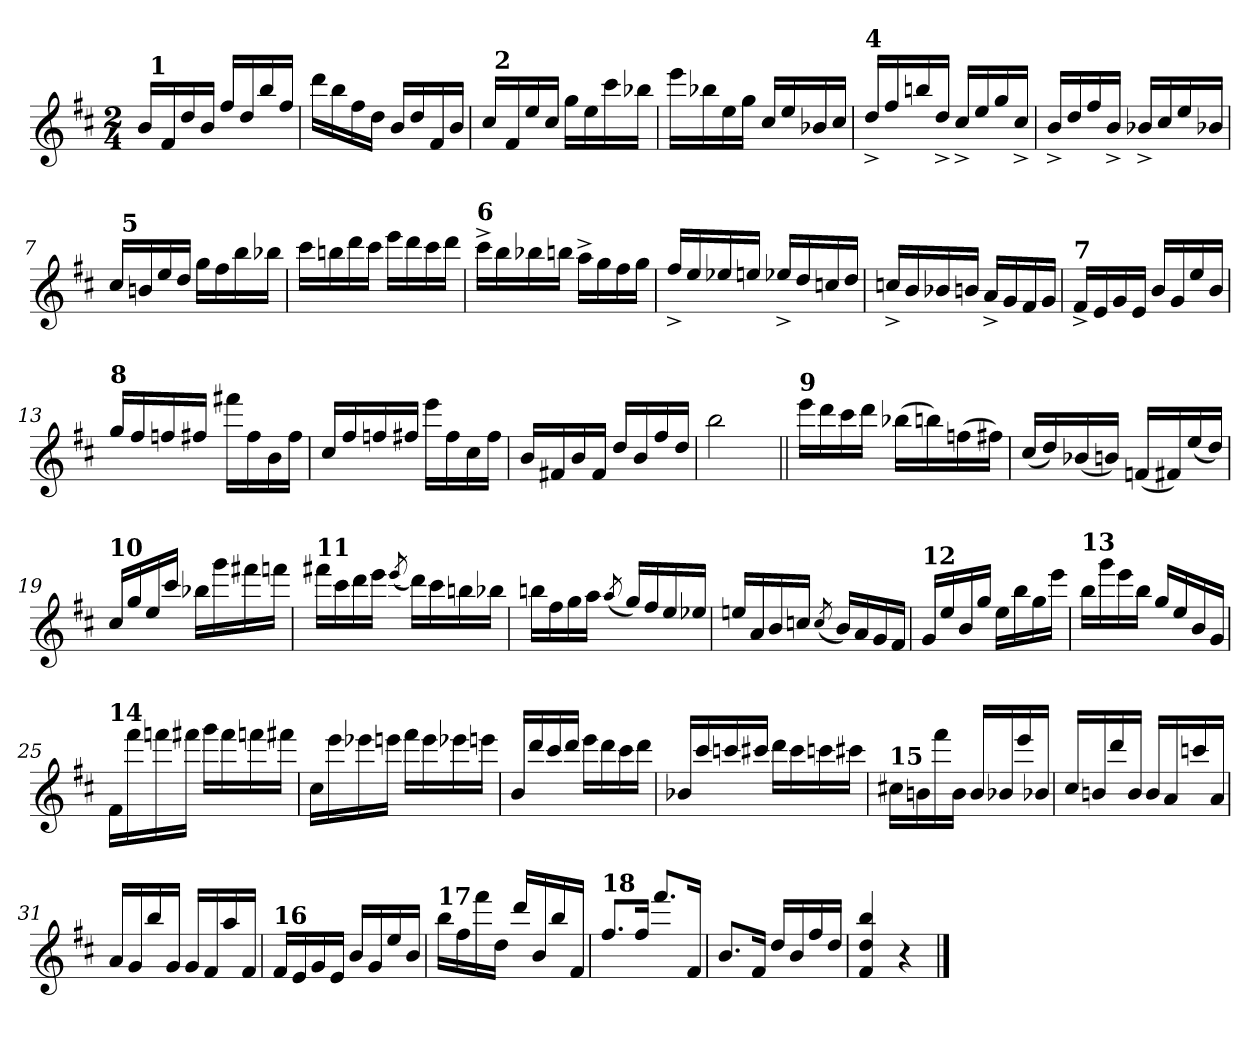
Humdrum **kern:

**kern
*part1
*staff1
*clefG2
*k[f#c#]
*D:
*M2/4
=1
*^
16b/LL	32ryy
!	!LO:TX:a:B:t=1
.	4...ryy
16f#/	.
16dd/	.
16b/JJ	.
16ff#/LL	.
16dd/	.
16bb/	.
16ff#/JJ	.
*v	*v
=2
16ddd\LL
16bb\
16ff#\
16dd\JJ
16b/LL
16dd/
16f#/
16b/JJ
=3
*^
16cc#/LL	32ryy
!	!LO:TX:a:B:t=2
.	4...ryy
16f#/	.
16ee/	.
16cc#/JJ	.
16gg\LL	.
16ee\	.
16ccc#\	.
16bb-X\JJ	.
!!LO:LB:g=z	!!
=4	=4
!LO:TX:a:B:t=3	!
*v	*v
16eee\LL
16bb-X\
16ee\
16gg\JJ
16cc#/LL
16ee/
16b-X/
16cc#/JJ
=5
!LO:TX:a:B:t=4
16dd^</LL
16ff#/
16bbn/
16dd^</JJ
16cc#^</LL
16ee/
16gg/
16cc#^</JJ
=6
16b^</LL
16dd/
16ff#/
16b^</JJ
16b-X^</LL
16cc#/
16ee/
16b-X/JJ
!!LO:LB:g=z
=7
*^
16cc#/LL	32ryy
!	!LO:TX:a:B:t=5
.	4...ryy
16bn/	.
16ee/	.
16dd/JJ	.
16gg\LL	.
16ff#\	.
16bb\	.
16bb-X\JJ	.
*v	*v
=8
16ccc#\LL
16bbn\
16ddd\
16ccc#\JJ
16eee\LL
16ddd\
16ccc#\
16ddd\JJ
=9
!LO:TX:a:B:t=6
16ccc#^>\LL
16bb\
16bb-X\
16bbn\JJ
16aa^>\LL
16gg\
16ff#\
16gg\JJ
!!LO:LB:g=z
=10
16ff#^</LL
16ee/
16ee-X/
16een/JJ
16ee-X^</LL
16dd/
16ccn/
16dd/JJ
=11
16ccn^</LL
16b/
16b-X/
16bn/JJ
16a^</LL
16g/
16f#/
16g/JJ
=12
!LO:TX:a:B:t=7
16f#^</LL
16e/
16g/
16e/JJ
16b/LL
16g/
16ee/
16b/JJ
!!LO:LB:g=z
=13
!LO:TX:a:B:t=8
16gg/LL
16ff#/
16ffn/
16ff#X/JJ
16fff#X\LL
16ff#\
16b\
16ff#\JJ
=14
16cc#/LL
16ff#/
16ffn/
16ff#X/JJ
16eee\LL
16ff#\
16cc#\
16ff#\JJ
=15
16b/LL
16f#X/
16b/
16f#/JJ
16dd/LL
16b/
16ff#/
16dd/JJ
=16
2bb\
!!LO:LB:g=z
=17||
!LO:TX:a:B:t=9
16eee\LL
16ddd\
16ccc#\
16ddd\JJ
(>16bb-X\LL
16bbn\)
(>16ffn\
16ff#X\JJ)
=18
(<16cc#/LL
16dd/)
(<16b-X/
16bn/JJ)
(<16fn/LL
16f#X/)
(<16ee/
16dd/JJ)
=19
!LO:TX:a:B:t=10
16cc#/LL
16gg/
16ee/
16ccc#/JJ
16bb-X\LL
16ggg\
16fff#X\
16fffn\JJ
!!LO:LB:g=z
=20
!LO:TX:a:B:t=11
16fff#X\LL
16ccc#\
16ddd\
16eee\JJ
(<8qeee/
16ddd\LL)
16ccc#\
16bbn\
16bb-X\JJ
=21
16bbn\LL
16ff#\
16gg\
16aa\JJ
(<8qaa/
16gg/LL)
16ff#/
16ee/
16ee-X/JJ
=22
16een/LL
16a/
16b/
16ccn/JJ
(<8qcc/
16b/LL)
16a/
16g/
16f#/JJ
!!LO:LB:g=z
=23
!LO:TX:a:B:t=12
16g/LL
16ee/
16b/
16gg/JJ
16ee\LL
16bb\
16gg\
16eee\JJ
=24
!LO:TX:a:B:t=13
16bb\LL
16ggg\
16eee\
16bb\JJ
16gg/LL
16ee/
16b/
16g/JJ
=25
!LO:TX:a:B:t=14
16f#\LL
16fff#\
16fffn\
16fff#X\JJ
16ggg\LL
16fff#\
16fffn\
16fff#X\JJ
!!LO:PB:g=z
=26
16cc#\LL
16eee\
16eee-X\
16eeen\JJ
16fff#\LL
16eee\
16eee-X\
16eeen\JJ
=27
16b/LL
16ddd/
16ccc#/
16ddd/JJ
16eee\LL
16ddd\
16ccc#\
16ddd\JJ
=28
16b-X/LL
16ccc#/
16cccn/
16ccc#X/JJ
16ddd\LL
16ccc#\
16cccn\
16ccc#X\JJ
!!LO:LB:g=z
=29
!LO:TX:a:B:t=15
16cc#X\LL
16bn\
16fff#\
16b\JJ
16b/LL
16b-X/
16eee/
16b-X/JJ
=30
16cc#/LL
16bn/
16ddd/
16b/JJ
16b/LL
16a/
16cccn/
16a/JJ
=31
16a/LL
16g/
16bb/
16g/JJ
16g/LL
16f#/
16aa/
16f#/JJ
=32
!LO:TX:a:B:t=16
16f#/LL
16e/
16g/
16e/JJ
16b/LL
16g/
16ee/
16b/JJ
!!LO:LB:g=z
=33
!LO:TX:a:B:t=17
16bb\LL
16ff#\
16fff#\
16dd\JJ
16ddd/LL
16b/
16bb/
16f#/JJ
=34
!LO:TX:a:B:t=18
8.ff#/L
16ff#/Jk
8.fff#/L
16f#/Jk
=35
8.b/L
16f#/Jk
16dd/LL
16b/
16ff#/
16dd/JJ
=36
4f#/ 4dd/ 4bb/
4r
==
*-
